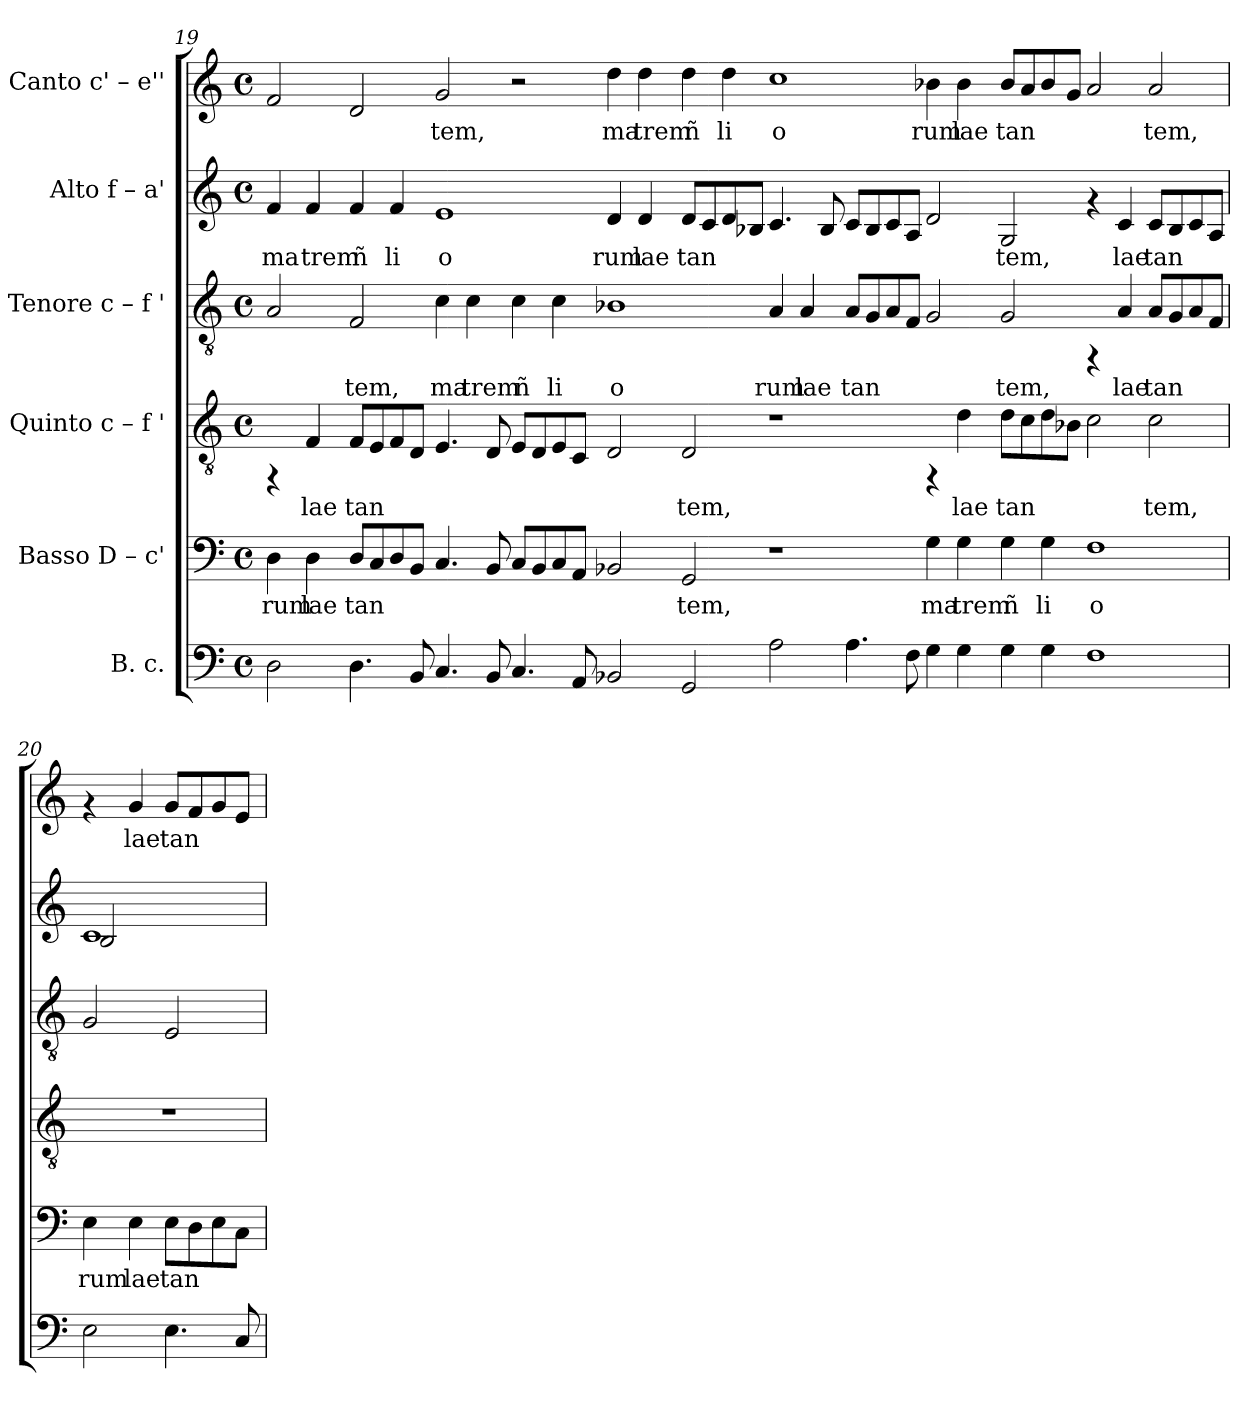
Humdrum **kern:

**kern	**kern	**text	**kern	**text	**kern	**text	**kern	**text	**kern	**text
*part6	*part5	*part5	*part4	*part4	*part3	*part3	*part2	*part2	*part1	*part1
*staff6	*staff5	*staff5	*staff4	*staff4	*staff3	*staff3	*staff2	*staff2	*staff1	*staff1
*I"B. c.	*I"Basso  D – c'	*	*I"Quinto  c – f '	*	*I"Tenore  c – f '	*	*I"Alto  f – a'	*	*I"Canto  c' – e''	*
!!LO:PB:g=z
*clefF4	*clefF4	*	*clefGv2	*	*clefGv2	*	*clefG2	*	*clefG2	*
*k[]	*k[]	*	*k[]	*	*k[]	*	*k[]	*	*k[]	*
*C:	*C:	*	*C:	*	*C:	*	*C:	*	*C:	*
*M4/4	*M4/4	*	*M4/4	*	*M4/4	*	*M4/4	*	*M4/4	*
*met(c)	*met(c)	*	*met(c)	*	*met(c)	*	*met(c)	*	*met(c)	*
=19	=19	=19	=19	=19	=19	=19	=19	=19	=19	=19
!	!	!LO:LY:b:rj	!	!	!	!LO:LY:b:cj	!	!LO:LY:b:rj	!	!LO:LY:b:rj
2D\	4D\	-rum	4rFF	.	2A/	.	4f/	ma	2f/	.
!	!	!LO:LY:b:rj	!	!LO:LY:b:rj	!	!	!	!LO:LY:b:rj	!	!
.	4D\	lae	4F/	lae	.	.	4f/	trem	.	.
!	!	!LO:LY:b:rj	!	!LO:LY:b:rj	!	!LO:LY:b:cj	!	!LO:LY:b:rj	!	!LO:LY:b:rj
4.D\	8D/L	tan	8F/L	tan	2F/	tem,	4f/	ñ	2d/	.
!	!	!LO:LY:b:rj	!	!LO:LY:b:rj	!	!	!	!	!	!
.	8C/	.	8E/	.	.	.	.	.	.	.
!	!	!LO:LY:b:rj	!	!LO:LY:b:rj	!	!	!	!LO:LY:b:rj	!	!
.	8D/	.	8F/	.	.	.	4f/	li	.	.
!	!	!LO:LY:b:rj	!	!LO:LY:b:rj	!	!	!	!	!	!
8BB/	8BB/J	.	8D/J	.	.	.	.	.	.	.
!	!	!LO:LY:b:rj	!	!LO:LY:b:rj	!	!LO:LY:b:cj	!	!LO:LY:b:rj	!	!LO:LY:b:rj
4.C/	4.C/	.	4.E/	.	4c\	ma	1e	o	2g/	tem,
!	!	!	!	!	!	!LO:LY:b:cj	!	!	!	!
.	.	.	.	.	4c\	trem	.	.	.	.
!	!	!LO:LY:b:rj	!	!LO:LY:b:rj	!	!	!	!	!	!
8BB/	8BB/	.	8D/	.	.	.	.	.	.	.
!	!	!LO:LY:b:rj	!	!LO:LY:b:rj	!	!LO:LY:b:cj	!	!	!	!
4.C/	8C/L	.	8E/L	.	4c\	ñ	.	.	2r	.
!	!	!LO:LY:b:rj	!	!LO:LY:b:rj	!	!	!	!	!	!
.	8BB/	.	8D/	.	.	.	.	.	.	.
!	!	!LO:LY:b:rj	!	!LO:LY:b:rj	!	!LO:LY:b:cj	!	!	!	!
.	8C/	.	8E/	.	4c\	li	.	.	.	.
!	!	!LO:LY:b:rj	!	!LO:LY:b:rj	!	!	!	!	!	!
8AA/	8AA/J	.	8C/J	.	.	.	.	.	.	.
!	!	!LO:LY:b:rj	!	!LO:LY:b:rj	!	!LO:LY:b:cj	!	!LO:LY:b:rj	!	!LO:LY:b:rj
2BB-X/	2BB-X/	.	2D/	.	1B-X	o	4d/	rum	4dd\	ma
!	!	!	!	!	!	!	!	!LO:LY:b:rj	!	!LO:LY:b:rj
.	.	.	.	.	.	.	4d/	lae	4dd\	trem
!	!	!LO:LY:b:rj	!	!LO:LY:b:rj	!	!	!	!LO:LY:b:rj	!	!LO:LY:b:rj
2GG/	2GG/	tem,	2D/	tem,	.	.	8d/L	tan	4dd\	ñ
!	!	!	!	!	!	!	!	!LO:LY:b:rj	!	!
.	.	.	.	.	.	.	8c/	.	.	.
!	!	!	!	!	!	!	!	!LO:LY:b:rj	!	!LO:LY:b:rj
.	.	.	.	.	.	.	8d/	.	4dd\	li
!	!	!	!	!	!	!	!	!LO:LY:b:rj	!	!
.	.	.	.	.	.	.	8B-X/J	.	.	.
!	!	!	!	!	!	!LO:LY:b:cj	!	!LO:LY:b:rj	!	!LO:LY:b:rj
2A\	1r	.	1r	.	4A/	rum	4.c/	.	1cc	o
!	!	!	!	!	!	!LO:LY:b:cj	!	!	!	!
.	.	.	.	.	4A/	lae	.	.	.	.
!	!	!	!	!	!	!	!	!LO:LY:b:rj	!	!
.	.	.	.	.	.	.	8B-/	.	.	.
!	!	!	!	!	!	!LO:LY:b:cj	!	!LO:LY:b:rj	!	!
4.A\	.	.	.	.	8A/L	tan	8c/L	.	.	.
!	!	!	!	!	!	!LO:LY:b:cj	!	!LO:LY:b:rj	!	!
.	.	.	.	.	8G/	.	8B-/	.	.	.
!	!	!	!	!	!	!LO:LY:b:cj	!	!LO:LY:b:rj	!	!
.	.	.	.	.	8A/	.	8c/	.	.	.
!	!	!	!	!	!	!LO:LY:b:cj	!	!LO:LY:b:rj	!	!
8F\	.	.	.	.	8F/J	.	8A/J	.	.	.
!	!	!LO:LY:b:rj	!	!	!	!LO:LY:b:cj	!	!LO:LY:b:rj	!	!LO:LY:b:rj
4G\	4G\	ma	4rFF	.	2G/	.	2d/	.	4b-X\	rum
!	!	!LO:LY:b:rj	!	!LO:LY:b:rj	!	!	!	!	!	!LO:LY:b:rj
4G\	4G\	trem	4d\	lae	.	.	.	.	4b-\	lae
!	!	!LO:LY:b:rj	!	!LO:LY:b:rj	!	!LO:LY:b:cj	!	!LO:LY:b:rj	!	!LO:LY:b:rj
4G\	4G\	ñ	8d\L	tan	2G/	tem,	2G/	tem,	8b-/L	tan
!	!	!	!	!LO:LY:b:rj	!	!	!	!	!	!LO:LY:b:rj
.	.	.	8c\	.	.	.	.	.	8a/	.
!	!	!LO:LY:b:rj	!	!LO:LY:b:rj	!	!	!	!	!	!LO:LY:b:rj
4G\	4G\	li	8d\	.	.	.	.	.	8b-/	.
!	!	!	!	!LO:LY:b:rj	!	!	!	!	!	!LO:LY:b:rj
.	.	.	8B-\J	.	.	.	.	.	8g/J	.
!	!	!LO:LY:b:rj	!	!LO:LY:b:rj	!	!	!	!	!	!LO:LY:b:rj
1F	1F	o	2c\	.	4rFF	.	4rf	.	2a/	.
!	!	!	!	!	!	!LO:LY:b:cj	!	!LO:LY:b:rj	!	!
.	.	.	.	.	4A/	lae	4c/	lae	.	.
!	!	!	!	!LO:LY:b:rj	!	!LO:LY:b:cj	!	!LO:LY:b:rj	!	!LO:LY:b:rj
.	.	.	2c\	tem,	8A/L	tan	8c/L	tan	2a/	tem,
!	!	!	!	!	!	!LO:LY:b:cj	!	!LO:LY:b:rj	!	!
.	.	.	.	.	8G/	.	8B-/	.	.	.
!	!	!	!	!	!	!LO:LY:b:cj	!	!LO:LY:b:rj	!	!
.	.	.	.	.	8A/	.	8c/	.	.	.
!	!	!	!	!	!	!LO:LY:b:cj	!	!LO:LY:b:rj	!	!
.	.	.	.	.	8F/J	.	8A/J	.	.	.
!!LO:PB:g=z
=20	=20	=20	=20	=20	=20	=20	=20	=20	=20	=20
!	!	!LO:LY:b:rj	!	!	!	!LO:LY:b:cj	!	!LO:LY:b:rj	!	!
*	*	*	*	*	*	*	*^	*	*	*
2E\	4E\	rum	1r	.	2G/	.	1c	2B/	.	4rf	.
!	!	!LO:LY:b:rj	!	!	!	!	!	!	!	!	!LO:LY:b:rj
.	4E\	lae	.	.	.	.	.	.	.	4g/	lae
!	!	!LO:LY:b:rj	!	!	!	!LO:LY:b:cj	!	!	!	!	!LO:LY:b:rj
4.E\	8E\L	tan	.	.	2E/	.	.	2ryy	.	8g/L	tan
!	!	!LO:LY:b:rj	!	!	!	!	!	!	!	!	!LO:LY:b:rj
.	8D\	.	.	.	.	.	.	.	.	8f/	.
!	!	!LO:LY:b:rj	!	!	!	!	!	!	!	!	!LO:LY:b:rj
.	8E\	.	.	.	.	.	.	.	.	8g/	.
!	!	!LO:LY:b:rj	!	!	!	!	!	!	!	!	!LO:LY:b:rj
8C/	8C\J	.	.	.	.	.	.	.	.	8e/J	.
*	*	*	*	*	*	*	*v	*v	*	*	*
=	=	=	=	=	=	=	=	=	=	=
*-	*-	*-	*-	*-	*-	*-	*-	*-	*-	*-
